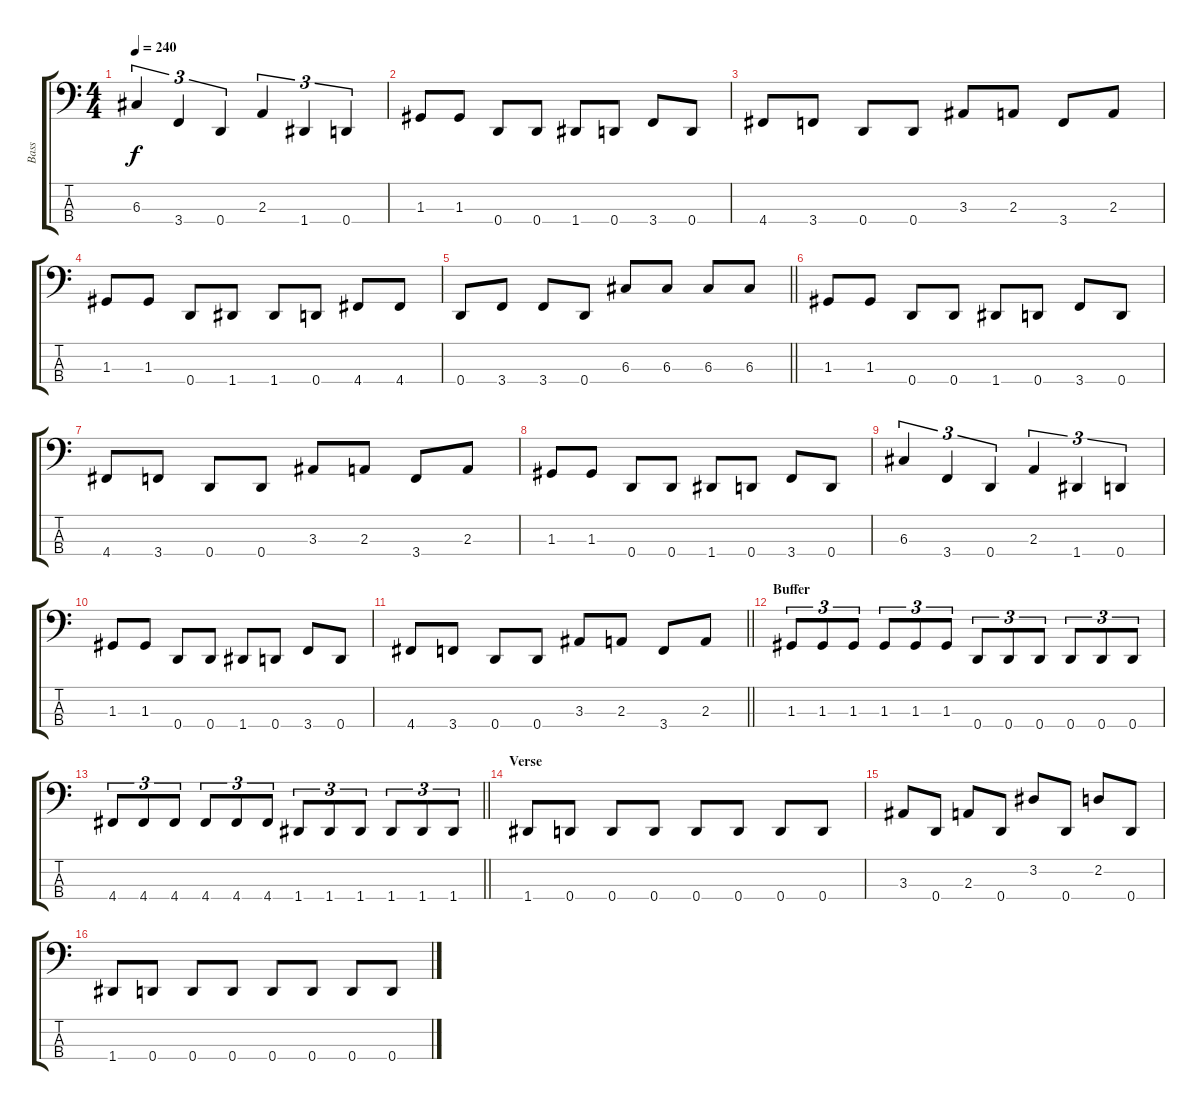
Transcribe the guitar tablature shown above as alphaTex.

\track ("Bass" "Bass") {instrument electricbasspick}
\staff {score tabs}
\tuning (F2 C2 G1 D1) {hide}
\ts (4 4)
\tempo 240
\clef f4
\ks c
6.3.4{tu (3 2) dy f} 3.4.4{tu (3 2)} 0.4.4{tu (3 2)} 2.3.4{tu (3 2)} 1.4.4{tu (3 2)} 0.4.4{tu (3 2)} |
1.3.8 1.3.8 0.4.8 0.4.8 1.4.8 0.4.8 3.4.8 0.4.8 |
4.4.8 3.4.8 0.4.8 0.4.8 3.3.8 2.3.8 3.4.8 2.3.8 |
1.3.8 1.3.8 0.4.8 1.4.8 1.4.8 0.4.8 4.4.8 4.4.8 |
\barLineRight lightlight
0.4.8 3.4.8 3.4.8 0.4.8 6.3.8 6.3.8 6.3.8 6.3.8 |
1.3.8 1.3.8 0.4.8 0.4.8 1.4.8 0.4.8 3.4.8 0.4.8 |
4.4.8 3.4.8 0.4.8 0.4.8 3.3.8 2.3.8 3.4.8 2.3.8 |
1.3.8 1.3.8 0.4.8 0.4.8 1.4.8 0.4.8 3.4.8 0.4.8 |
6.3.4{tu (3 2)} 3.4.4{tu (3 2)} 0.4.4{tu (3 2)} 2.3.4{tu (3 2)} 1.4.4{tu (3 2)} 0.4.4{tu (3 2)} |
1.3.8 1.3.8 0.4.8 0.4.8 1.4.8 0.4.8 3.4.8 0.4.8 |
\barLineRight lightlight
4.4.8 3.4.8 0.4.8 0.4.8 3.3.8 2.3.8 3.4.8 2.3.8 |
\section ("" "Buffer")
1.3.8{tu (3 2)} 1.3.8{tu (3 2)} 1.3.8{tu (3 2)} 1.3.8{tu (3 2)} 1.3.8{tu (3 2)} 1.3.8{tu (3 2)} 0.4.8{tu (3 2)} 0.4.8{tu (3 2)} 0.4.8{tu (3 2)} 0.4.8{tu (3 2)} 0.4.8{tu (3 2)} 0.4.8{tu (3 2)} |
\barLineRight lightlight
4.4.8{tu (3 2)} 4.4.8{tu (3 2)} 4.4.8{tu (3 2)} 4.4.8{tu (3 2)} 4.4.8{tu (3 2)} 4.4.8{tu (3 2)} 1.4.8{tu (3 2)} 1.4.8{tu (3 2)} 1.4.8{tu (3 2)} 1.4.8{tu (3 2)} 1.4.8{tu (3 2)} 1.4.8{tu (3 2)} |
\section ("" "Verse")
1.4.8 0.4.8 0.4.8 0.4.8 0.4.8 0.4.8 0.4.8 0.4.8 |
3.3.8 0.4.8 2.3.8 0.4.8 3.2.8 0.4.8 2.2.8 0.4.8 |
1.4.8 0.4.8 0.4.8 0.4.8 0.4.8 0.4.8 0.4.8 0.4.8
